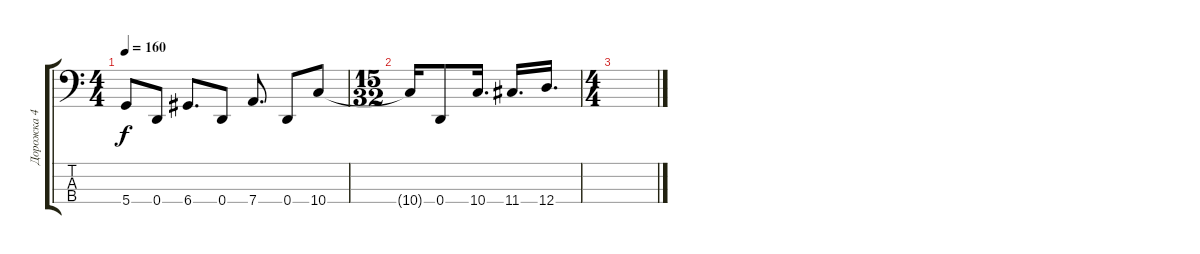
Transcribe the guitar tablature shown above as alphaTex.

\track ("Дорожка 4" "Дорожка 4") {instrument electricbassfinger}
\staff {score tabs}
\tuning (G2 D2 A1 D1) {hide}
\ts (4 4)
\tempo 160
\clef f4
\ks c
5.4{t}.8{dy f} 0.4.8 6.4.8{d} 0.4.8 7.4.8{d} 0.4.8 10.4.8 |
\ts (15 32)
10.4{t}.16 0.4.8 10.4.16{d} 11.4.16{d} 12.4.16{d} |
\ts (4 4)
